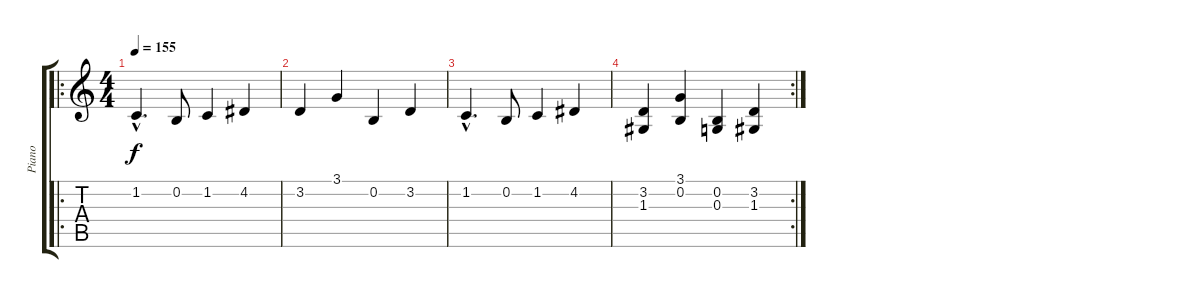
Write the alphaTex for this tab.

\track ("Piano" "Piano") {instrument acousticgrandpiano}
\staff {score tabs}
\tuning (E4 B3 G3 D3 A2 E2) {hide}
\ro
\ts (4 4)
\tempo 155
\clef g2
\ks c
1.2{hac}.4{d dy f} 0.2.8 1.2.4 4.2.4 |
3.2.4 3.1.4 0.2.4 3.2.4 |
1.2{hac}.4{d} 0.2.8 1.2.4 4.2.4 |
\rc 2
(3.2 1.3).4 (3.1 0.2).4 (0.2 0.3).4 (3.2 1.3).4
